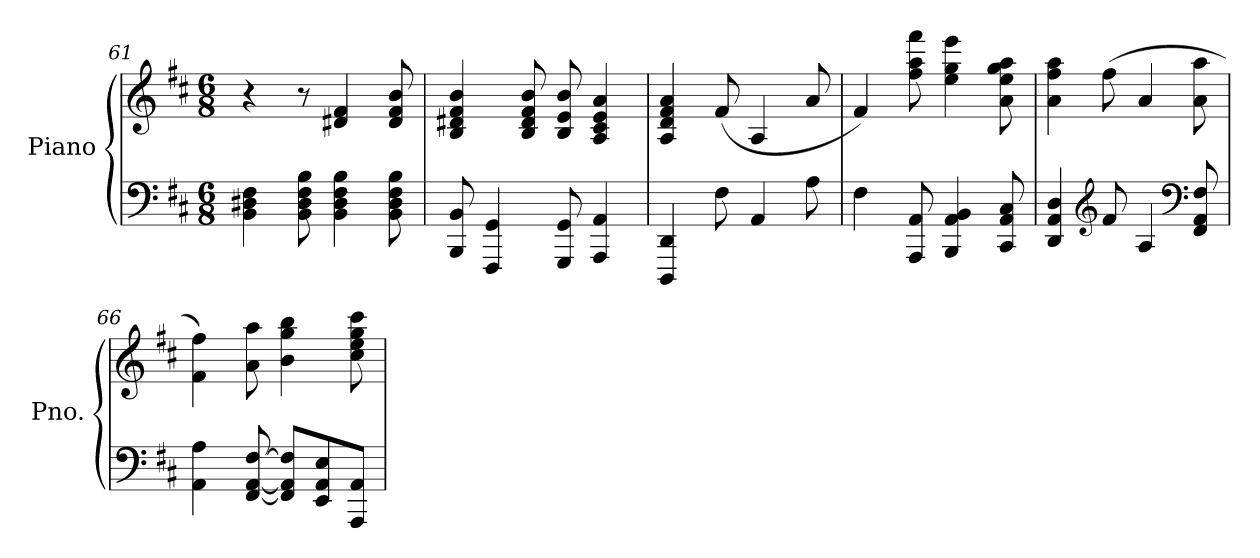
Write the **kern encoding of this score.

**kern	**kern
*part1	*part1
*staff2	*staff1
*I"Piano	*
*I'Pno.	*
*clefF4	*clefG2
*k[f#c#]	*k[f#c#]
*M6/8	*M6/8
=61	=61
4BB\ 4D#X\ 4F#\	4r
8BB\ 8D#\ 8F#\ 8B\	8r
4BB\ 4D#\ 4F#\ 4B\	4d#X/ 4f#/
8BB\ 8D#\ 8F#\ 8B\	8d#/ 8f#/ 8b/
=62	=62
8BBB/ 8BB/	4B/ 4d#X/ 4f#/ 4b/
4FFF#/ 4GG/	.
.	8B/ 8d#/ 8f#/ 8b/
8GGG/ 8GG/	8B/ 8e/ 8b/
4AAA/ 4AA/	4A/ 4c#/ 4e/ 4a/
=63	=63
4DDD/ 4DD/	4A/ 4d/ 4f#/ 4a/
8F#\	(<8f#/
4AA/	4A/
8A\	8a/
!!LO:PB:g=z
=64	=64
4F#\	4f#/)
8AAA/ 8AA/	8ff#\ 8aa\ 8fff#\
4BBB/ 4AA/ 4BB/	4ee\ 4gg\ 4eee\
8CC#/ 8AA/ 8C#/	8a\ 8ee\ 8gg\ 8aa\
=65	=65
4DD/ 4AA/ 4D/	4a\ 4ff#\ 4aa\
*clefG2	*
8f#/	(>8ff#\
4A/	4a/
*clefF4	*
8FF#/ 8AA/ 8F#/	8a\ 8aa\
=66	=66
4AA\ 4A\	4f#\ 4ff#\)
[8FF#/ [8AA/ [8F#/	8a\ 8aa\
8FF#/] 8AA/] 8F#/]L	4b\ 4gg\ 4bb\
8EE/ 8AA/ 8E/	.
8AAA/ 8AA/J	8cc#\ 8ee\ 8gg\ 8ccc#\
=	=
*-	*-
